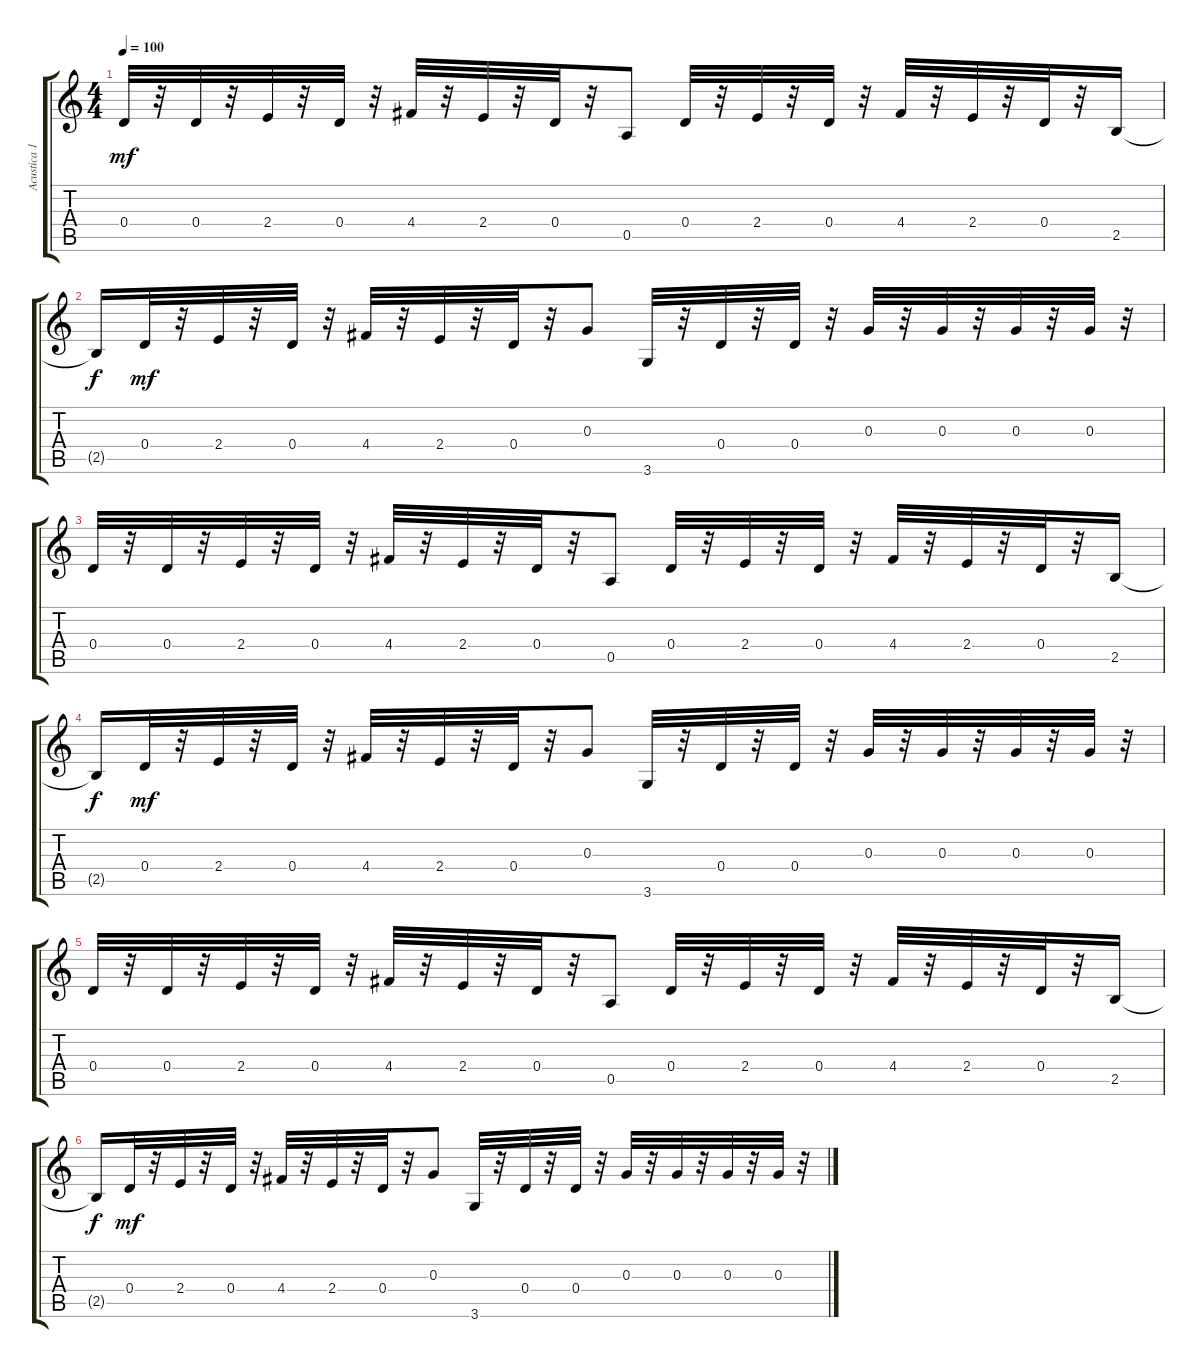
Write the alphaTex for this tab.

\track ("Acustica 1" "Acustica 1") {instrument acousticguitarsteel}
\staff {score tabs}
\tuning (E4 B3 G3 D3 A2 E2) {hide}
\ts (4 4)
\tempo 100
\clef g2
\ks c
0.4.32{dy mf} r.32 0.4.32 r.32 2.4.32 r.32 0.4.32 r.32 4.4.32 r.32 2.4.32 r.32 0.4.32 r.32 0.5.8 0.4.32 r.32 2.4.32 r.32 0.4.32 r.32 4.4.32 r.32 2.4.32 r.32 0.4.32 r.32 2.5.16 |
2.5{t}.16{dy f} 0.4.32{dy mf} r.32 2.4.32 r.32 0.4.32 r.32 4.4.32 r.32 2.4.32 r.32 0.4.32 r.32 0.3.8 3.6.32 r.32 0.4.32 r.32 0.4.32 r.32 0.3.32 r.32 0.3.32 r.32 0.3.32 r.32 0.3.32 r.32 |
0.4.32 r.32 0.4.32 r.32 2.4.32 r.32 0.4.32 r.32 4.4.32 r.32 2.4.32 r.32 0.4.32 r.32 0.5.8 0.4.32 r.32 2.4.32 r.32 0.4.32 r.32 4.4.32 r.32 2.4.32 r.32 0.4.32 r.32 2.5.16 |
2.5{t}.16{dy f} 0.4.32{dy mf} r.32 2.4.32 r.32 0.4.32 r.32 4.4.32 r.32 2.4.32 r.32 0.4.32 r.32 0.3.8 3.6.32 r.32 0.4.32 r.32 0.4.32 r.32 0.3.32 r.32 0.3.32 r.32 0.3.32 r.32 0.3.32 r.32 |
0.4.32 r.32 0.4.32 r.32 2.4.32 r.32 0.4.32 r.32 4.4.32 r.32 2.4.32 r.32 0.4.32 r.32 0.5.8 0.4.32 r.32 2.4.32 r.32 0.4.32 r.32 4.4.32 r.32 2.4.32 r.32 0.4.32 r.32 2.5.16 |
2.5{t}.16{dy f} 0.4.32{dy mf} r.32 2.4.32 r.32 0.4.32 r.32 4.4.32 r.32 2.4.32 r.32 0.4.32 r.32 0.3.8 3.6.32 r.32 0.4.32 r.32 0.4.32 r.32 0.3.32 r.32 0.3.32 r.32 0.3.32 r.32 0.3.32 r.32
